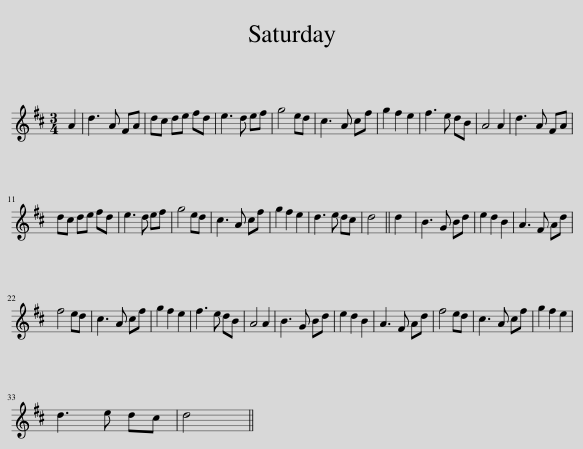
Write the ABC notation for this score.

X:1
L:1/8
M:3/4
I:linebreak $
K:D
V:1 treble
V:1
 A2 | d3 A FA | dc de fd | e3 d ef | g4 ed | %5
 c3 A cf | g2 f2 e2 | f3 e dB | A4 A2 | d3 A FA |$ %10
 dc de fd | e3 d ef | g4 ed | c3 A cf | g2 f2 e2 | %15
 d3 e dc | d4 || d2 | B3 G Bd | e2 d2 B2 | %20
 A3 F Ad |$ f4 ed | c3 A cf | g2 f2 e2 | f3 e dB | %25
 A4 A2 | B3 G Bd | e2 d2 B2 | A3 F Ad | f4 ed | %30
 c3 A cf | g2 f2 e2 |$ d3 e dc | d4 || %34
